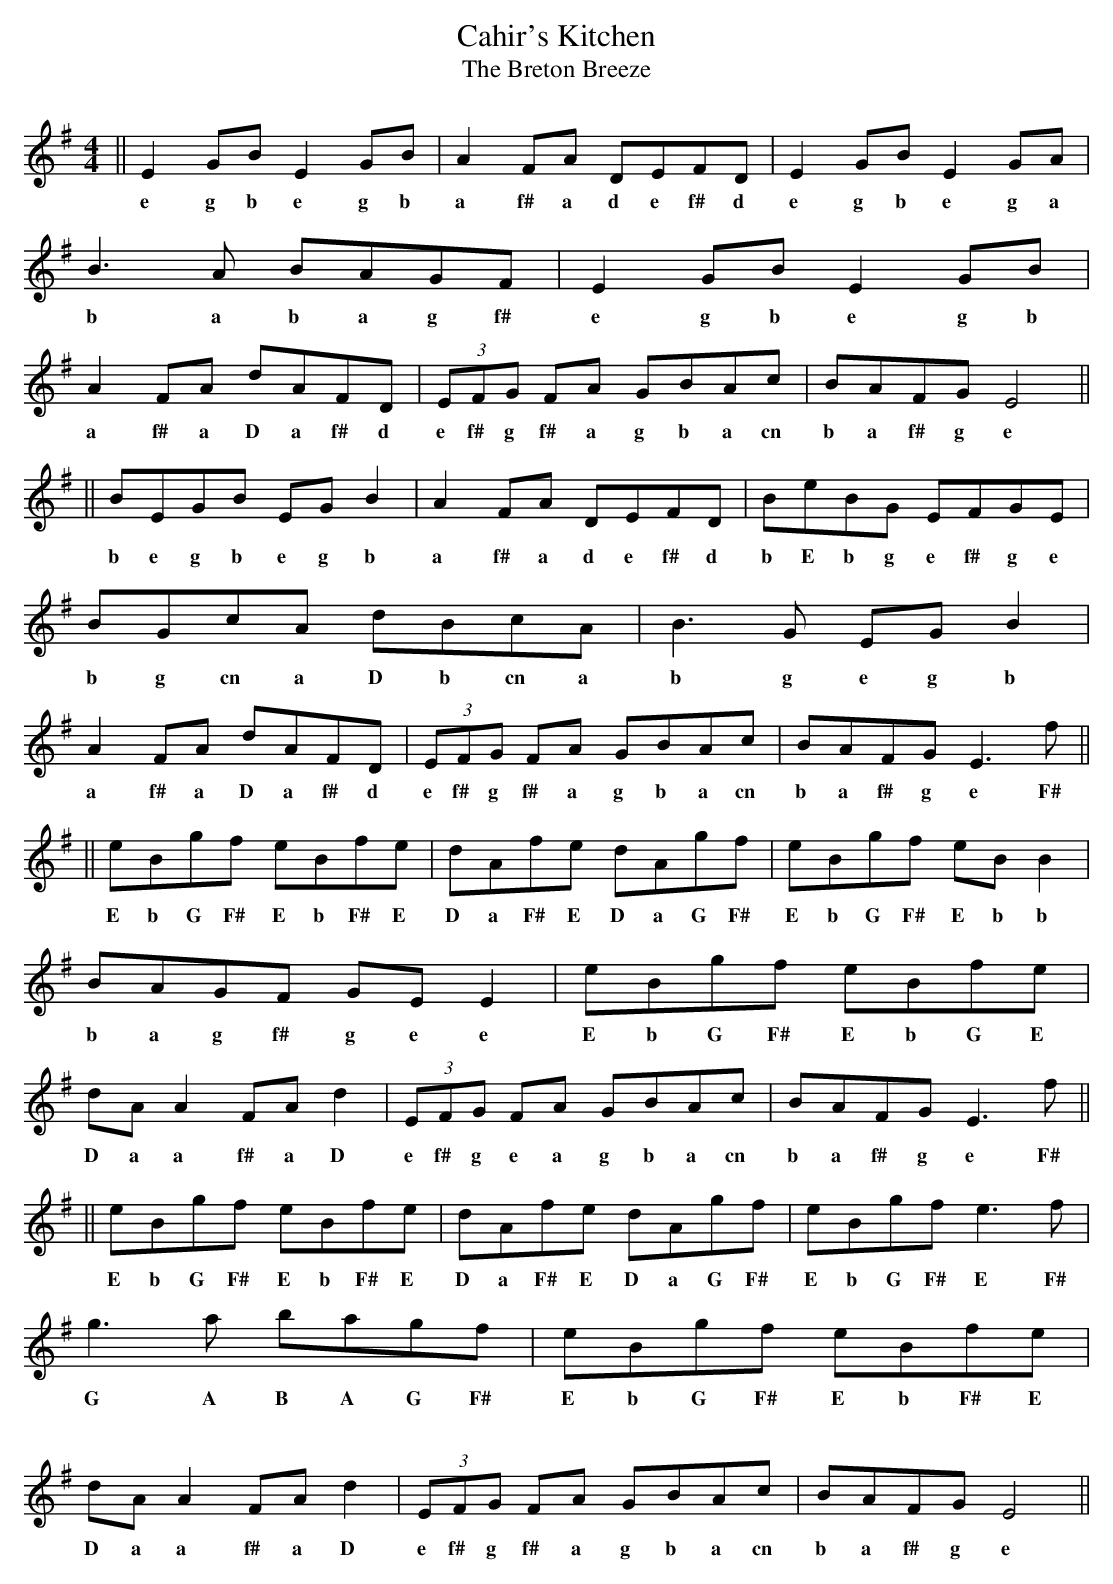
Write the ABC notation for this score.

X:1
T: Cahir's Kitchen
T: Breton Breeze, The
M: 4/4
L: 1/8
K: Emin
||E2GB E2GB|A2FA DEFD|E2GB E2GA|B3A BAGF| E2GB E2GB|A2FA dAFD|(3EFG FA GBAc|BAFG E4||
w:e g b e g b a f# a d e f# d e g b e g a b a b a g f# e g b e g b a f# a D a f# d e f# g f# a g b a cn b a f# g e
||BEGB EG B2|A2 FA DEFD|BeBG EFGE|BGcA dBcA| B3G EG B2|A2FA dAFD|(3EFG FA GBAc|BAFG E3f||
w:b e g b e g b a f# a d e f# d b E b g e f# g e b g cn a D b cn a b g e g b a f# a D a f# d e f# g f# a g b a cn b a f# g e F#
||eBgf eBfe|dAfe dAgf|eBgf eB B2|BAGF GE E2| eBgf eBfe|dA A2 FAd2|(3EFG FA GBAc|BAFG E3f||
w:E b G F# E b F# E D a F# E D a G F# E b G F# E b b b a g f# g e e E b G F# E b G E D a a f# a D e f# g e a g b a cn b a f# g e F#
||eBgf eBfe|dAfe dAgf|eBgf e3f|g3a bagf| eBgf eBfe|dA A2 FAd2|(3EFG FA GBAc|BAFG E4||
w:E b G F# E b F# E D a F# E D a G F# E b G F# E F# G A B A G F# E b G F# E b F# E D a a f# a D e f# g f# a g b a cn b a f# g e
